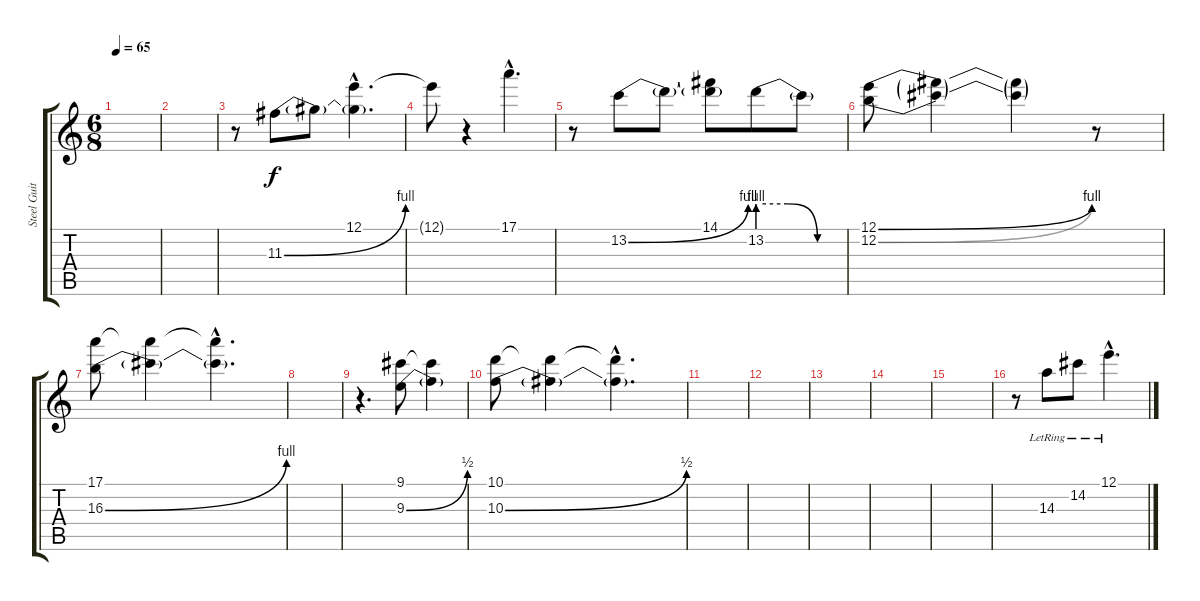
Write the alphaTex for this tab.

\track ("Steel Guitar" "Steel Guit") {instrument electricguitarjazz}
\staff {score tabs}
\tuning (E4 B3 G3 D3 A2 E2) {hide}
\ts (6 8)
\tempo 65
\clef g2
\ks c
|
|
r.8 11.3{be (bend 0 0 60 4)}.8 11.3{t}.8 (12.1{hac} 11.3{hac t}).4{d} |
12.1{t}.8 r.4 17.1{hac}.4{d} |
r.8 13.2{be (bend 0 0 60 4)}.8 13.2{t}.8 (14.1 13.2{t}).8 13.2{be (custom 0 4 20 4 40 0 60 0)}.8 13.2{t}.8 |
(12.1{be (bend 0 0 60 4)} 12.2{be (bend 0 0 60 4)}).8 (12.1{t} 12.2{t}).4 (12.1{t} 12.2{t}).4 r.8 |
(17.1 16.3{be (bend 0 0 60 4)}).8 (17.1{t} 16.3{t}).4 (17.1{hac t} 16.3{hac t}).4{d} |
|
r.4{d} (9.1 9.3{be (bend 0 0 60 2)}).8 (9.1{t} 9.3{t}).4 |
(10.1 10.3{be (bend 0 0 60 2)}).8 (10.1{t} 10.3{t}).4 (10.1{hac t} 10.3{hac t}).4{d} |
|
|
|
|
|
r.8 14.3{lr}.8 14.2{lr}.8 12.1{hac lr}.4{d}
